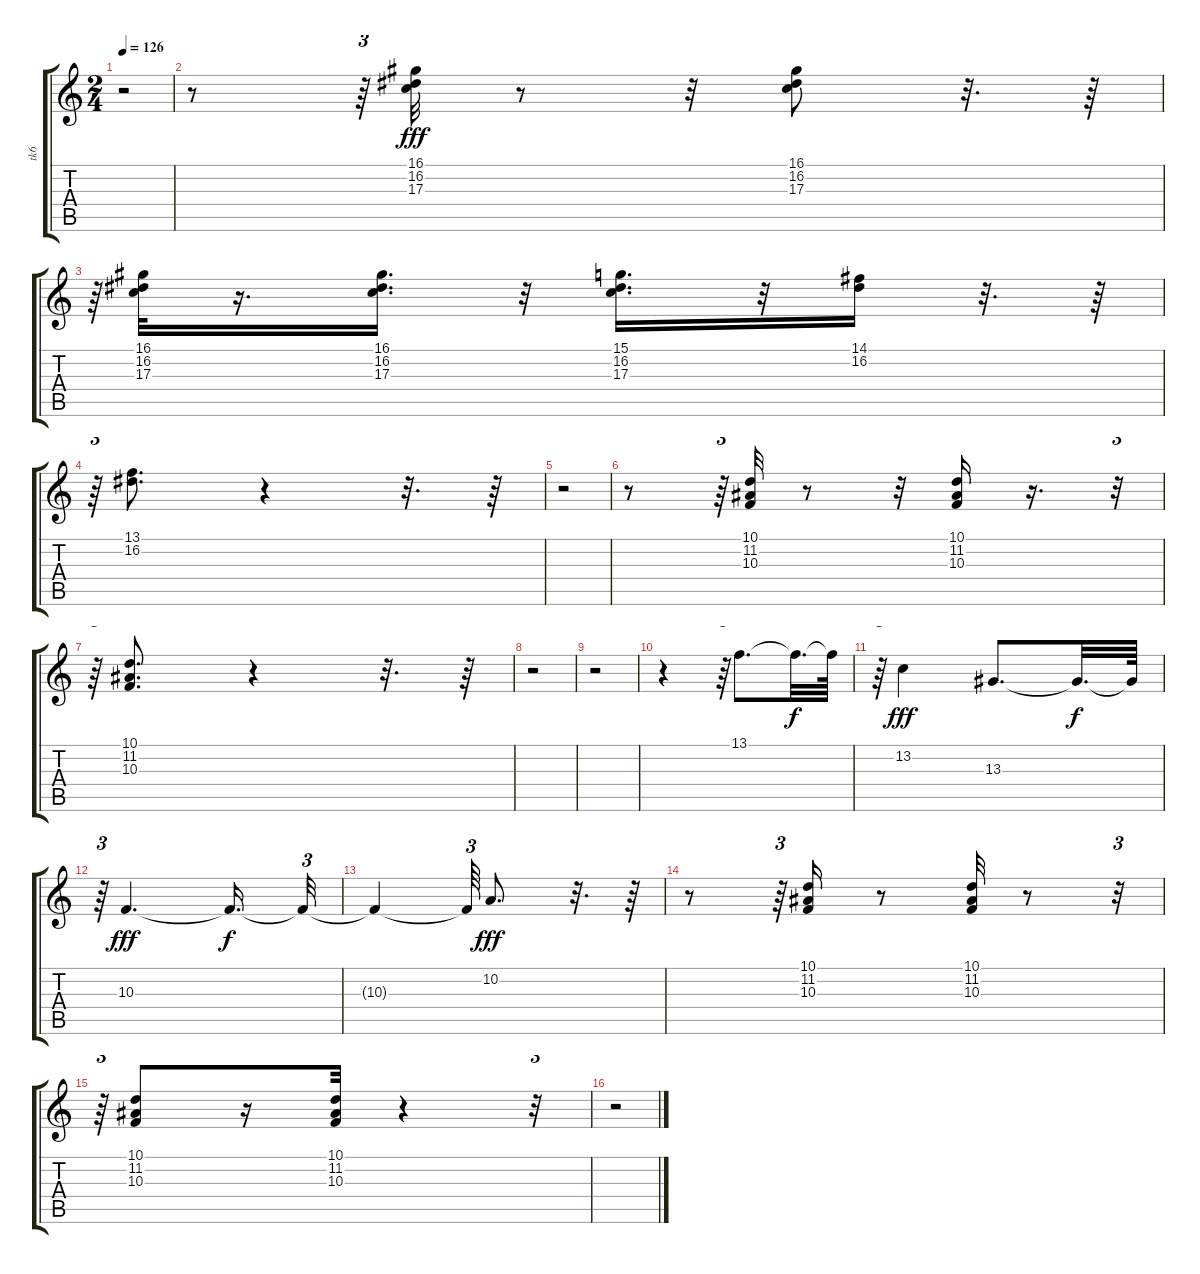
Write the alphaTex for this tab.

\track ("tk6" "tk6") {instrument reedorgan}
\staff {score tabs}
\tuning (E4 B3 G3 D3 A2 E2) {hide}
\ts (2 4)
\tempo 126
\clef g2
\ks c
r.2{dy fff} |
r.8 r.64{tu (3 2)} (16.1 16.2 17.3).32 r.8 r.32 (16.1 16.2 17.3).8 r.32{d} r.64 |
r.64{tu (3 2)} (16.1 16.2 17.3).32 r.16{d} (16.1 16.2 17.3).16{d} r.32 (15.1 16.2 17.3).16{d} r.32 (14.1 16.2).16 r.32{d} r.64 |
r.64{tu (3 2)} (13.1 16.2).8{d} r.4 r.32{d} r.64 |
r.2 |
r.8 r.64{tu (3 2)} (10.1 11.2 10.3).32 r.8 r.32 (10.1 11.2 10.3).16 r.16{d} r.32{tu (3 2)} |
r.64{tu (3 2)} (10.1 11.2 10.3).8{d} r.4 r.32{d} r.64 |
r.2 |
r.2 |
r.4 r.64{tu (3 2)} 13.1.8{d} 13.1{t}.32{d dy f} 13.1{t}.64 |
r.64{tu (3 2)} 13.2.4{dy fff} 13.3.8{d} 13.3{t}.32{d dy f} 13.3{t}.64 |
r.64{tu (3 2)} 10.3.4{d dy fff} 10.3{t}.16{d dy f} 10.3{t}.32{tu (3 2)} |
10.3{t}.4 10.3{t}.64{tu (3 2)} 10.2.8{d dy fff} r.32{d} r.64 |
r.8 r.64{tu (3 2)} (10.1 11.2 10.3).16 r.8 (10.1 11.2 10.3).32 r.8 r.32{tu (3 2)} |
r.64{tu (3 2)} (10.1 11.2 10.3).8 r.16 (10.1 11.2 10.3).32 r.4 r.32{tu (3 2)} |
r.2
